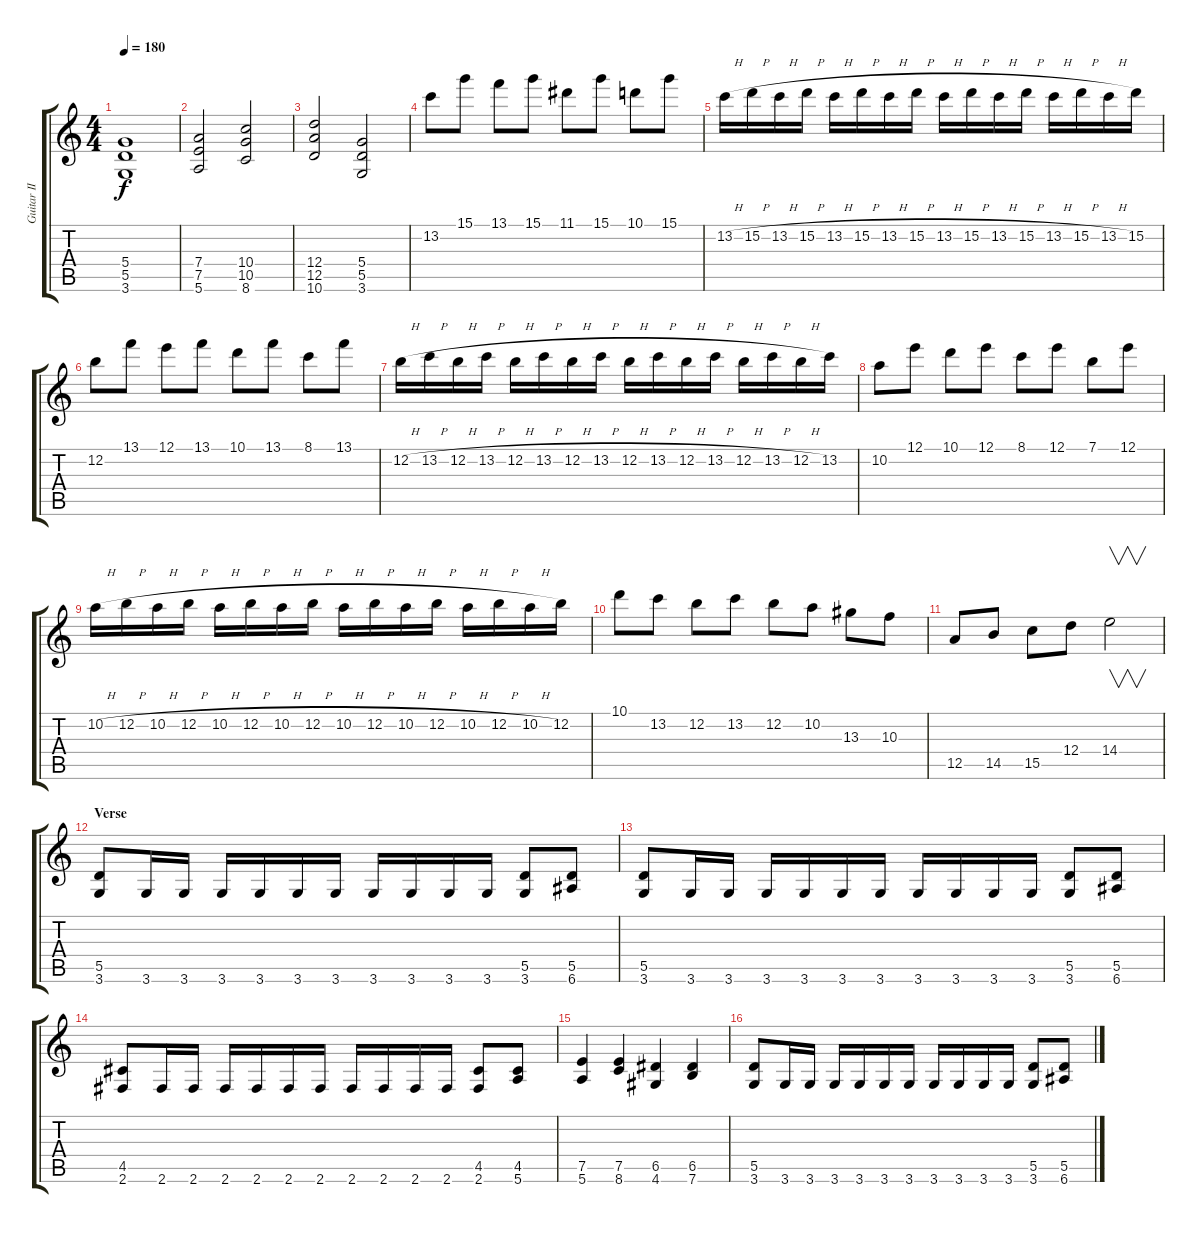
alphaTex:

\track ("Guitar II (ManOkaR)" "Guitar II ") {instrument distortionguitar}
\staff {score tabs}
\tuning (E4 B3 G3 D3 A2 E2) {hide}
\ts (4 4)
\tempo 180
\clef g2
\ks c
(5.4{t} 5.5{t} 3.6{t}).1{dy f} |
(7.4 7.5 5.6).2 (10.4 10.5 8.6).2 |
(12.4 12.5 10.6).2 (5.4 5.5 3.6).2 |
13.2.8 15.1.8 13.1.8 15.1.8 11.1.8 15.1.8 10.1.8 15.1.8 |
13.2{h}.16 15.2{h}.16 13.2{h}.16 15.2{h}.16 13.2{h}.16 15.2{h}.16 13.2{h}.16 15.2{h}.16 13.2{h}.16 15.2{h}.16 13.2{h}.16 15.2{h}.16 13.2{h}.16 15.2{h}.16 13.2{h}.16 15.2.16 |
12.2.8 13.1.8 12.1.8 13.1.8 10.1.8 13.1.8 8.1.8 13.1.8 |
12.2{h}.16 13.2{h}.16 12.2{h}.16 13.2{h}.16 12.2{h}.16 13.2{h}.16 12.2{h}.16 13.2{h}.16 12.2{h}.16 13.2{h}.16 12.2{h}.16 13.2{h}.16 12.2{h}.16 13.2{h}.16 12.2{h}.16 13.2.16 |
10.2.8 12.1.8 10.1.8 12.1.8 8.1.8 12.1.8 7.1.8 12.1.8 |
10.2{h}.16 12.2{h}.16 10.2{h}.16 12.2{h}.16 10.2{h}.16 12.2{h}.16 10.2{h}.16 12.2{h}.16 10.2{h}.16 12.2{h}.16 10.2{h}.16 12.2{h}.16 10.2{h}.16 12.2{h}.16 10.2{h}.16 12.2.16 |
10.1.8 13.2.8 12.2.8 13.2.8 12.2.8 10.2.8 13.3.8 10.3.8 |
12.5.8 14.5.8 15.5.8 12.4.8 14.4.2{v} |
\section ("" "Verse")
(5.5 3.6).8 3.6.16 3.6.16 3.6.16 3.6.16 3.6.16 3.6.16 3.6.16 3.6.16 3.6.16 3.6.16 (5.5 3.6).8 (5.5 6.6).8 |
(5.5 3.6).8 3.6.16 3.6.16 3.6.16 3.6.16 3.6.16 3.6.16 3.6.16 3.6.16 3.6.16 3.6.16 (5.5 3.6).8 (5.5 6.6).8 |
(4.5 2.6).8 2.6.16 2.6.16 2.6.16 2.6.16 2.6.16 2.6.16 2.6.16 2.6.16 2.6.16 2.6.16 (4.5 2.6).8 (4.5 5.6).8 |
(7.5 5.6).4 (7.5 8.6).4 (6.5 4.6).4 (6.5 7.6).4 |
(5.5 3.6).8 3.6.16 3.6.16 3.6.16 3.6.16 3.6.16 3.6.16 3.6.16 3.6.16 3.6.16 3.6.16 (5.5 3.6).8 (5.5 6.6).8
